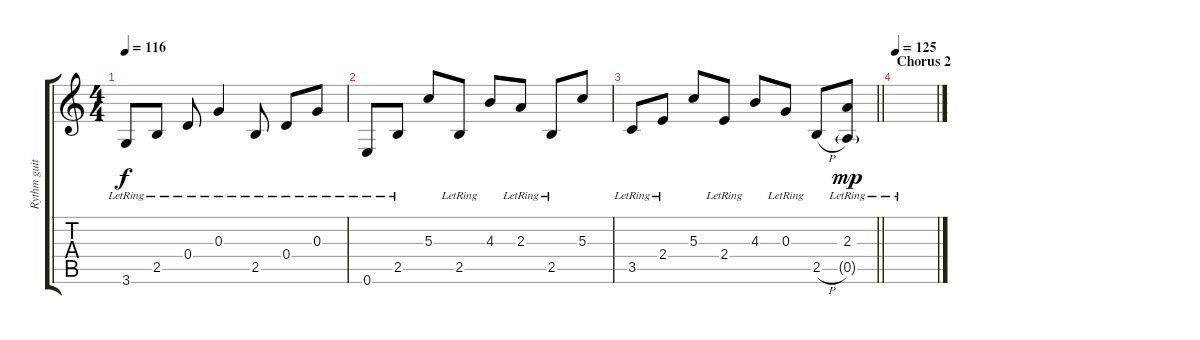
\track ("Rythm guitar(Clean) - James" "Rythm guit") {instrument electricguitarclean}
\staff {score tabs}
\tuning (E4 B3 G3 D3 A2 E2) {hide}
\ts (4 4)
\tempo 116
\clef g2
\ks c
3.6{lr}.8{dy f} 2.5{lr}.8 0.4{lr}.8 0.3{lr}.4 2.5{lr}.8 0.4{lr}.8 0.3{lr}.8 |
0.6{lr}.8 2.5{lr}.8 5.3.8 2.5{lr}.8 4.3.8 2.3{lr}.8 2.5{lr}.8 5.3.8 |
\barLineRight lightlight
3.5{lr}.8 2.4{lr}.8 5.3.8 2.4{lr}.8 4.3.8 0.3{lr}.8 2.5{h}.8 (2.3{lr} 0.5{g}).8{dy mp} |
\section ("" "Chorus 2")
\tempo 125
